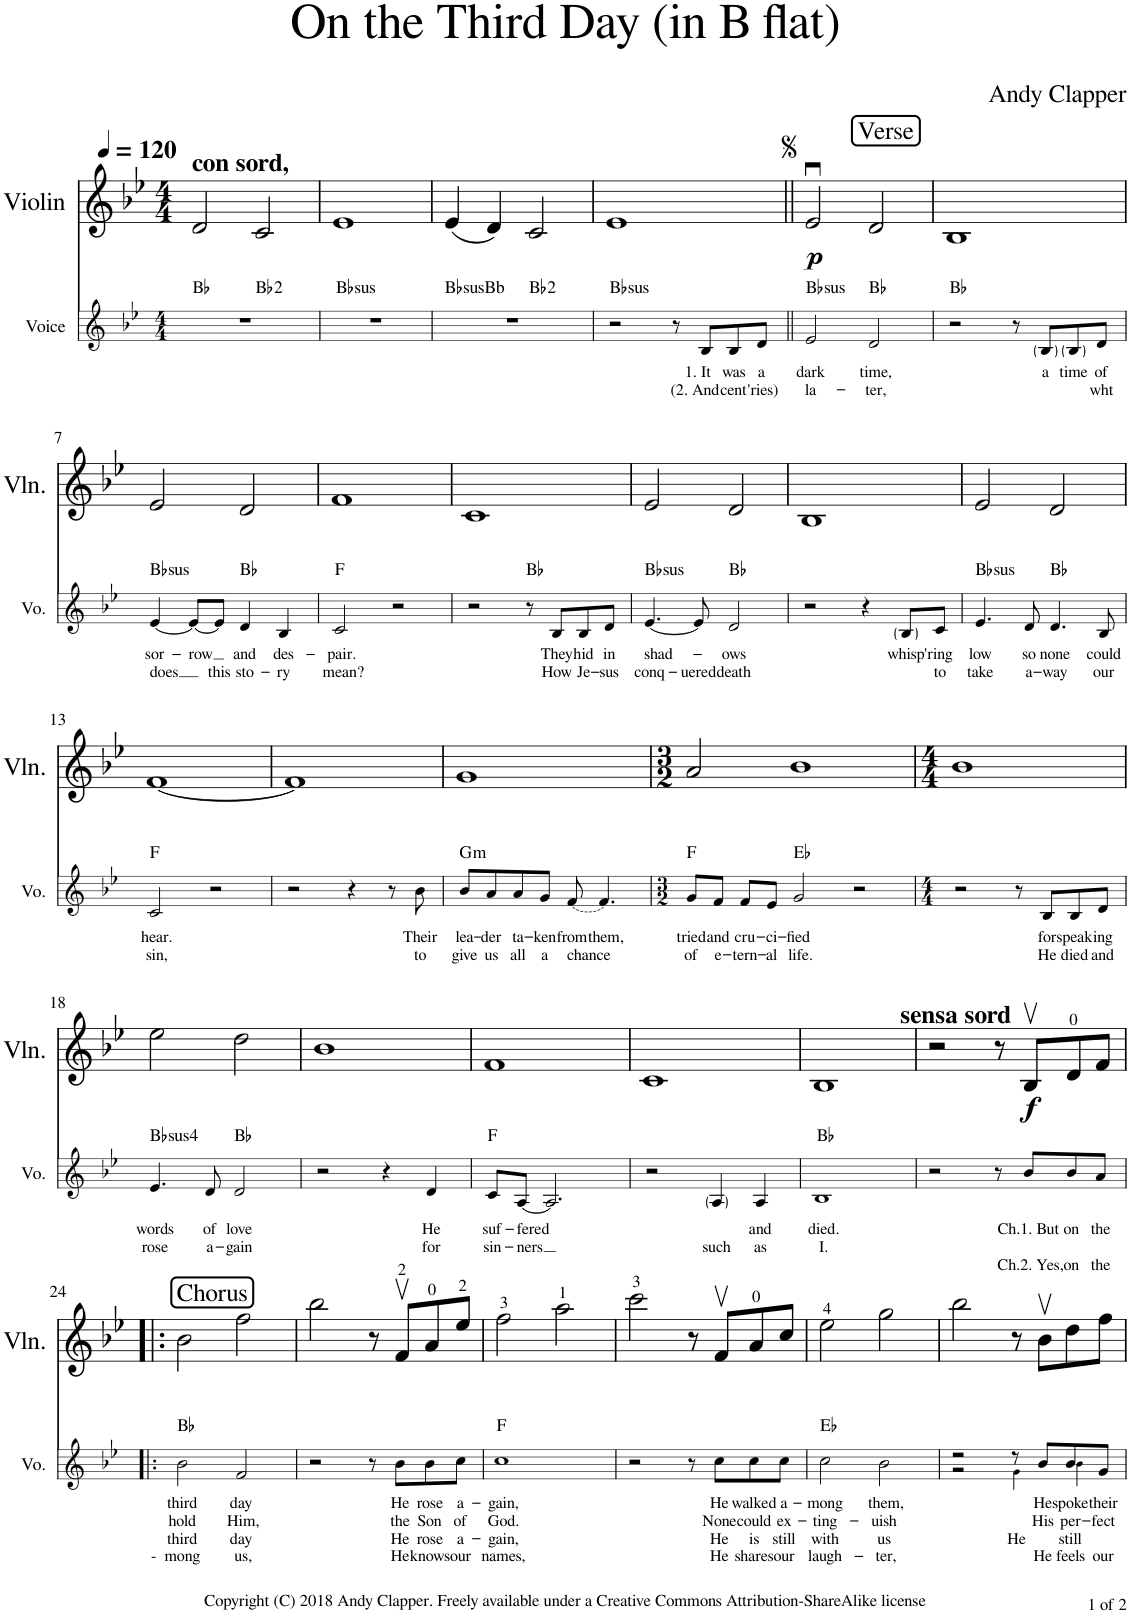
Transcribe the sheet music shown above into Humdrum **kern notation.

**kern	**text	**text	**text	**text	**harte	**kern	**dynam
*part2	*part2	*part2	*part2	*part2	*part2	*part1	*part1
*staff2	*staff2	*staff2	*staff2	*staff2	*	*staff1	*staff1
*I"Voice	*	*	*	*	*	*I"Violin	*
*I'Vo.	*	*	*	*	*	*I'Vln.	*
*stria5	*	*	*	*	*	*	*
*clefG2	*	*	*	*	*	*clefG2	*
*k[b-e-]	*	*	*	*	*	*k[b-e-]	*
*M4/4	*	*	*	*	*	*M4/4	*
*MM120	*	*	*	*	*	*MM120	*
=1	=1	=1	=1	=1	=1	=1	=1
!	!	!	!	!	!	!LO:TX:a:B:t=con sord,	!
*^	*	*	*	*	*	*	*
1r	2ryy	.	.	.	.	Bb:maj	2d/	.
.	2ryy	.	.	.	.	Bb:maj(2)	2c/	.
=2	=2	=2	=2	=2	=2	=2	=2	=2
!	!	!	!	!	!	!LO:H:kt=sus	!	!
*v	*v	*	*	*	*	*	*	*
1r	.	.	.	.	Bb:sus4	1e-	.
=3	=3	=3	=3	=3	=3	=3	=3
!	!	!	!	!	!LO:H:kt=Bb	!	!
*^	*	*	*	*	*	*	*
1r	2ryy	.	.	.	.	Bb:maj	(4e-/	.
.	.	.	.	.	.	.	4d/)	.
.	2ryy	.	.	.	.	Bb:maj(2)	2c/	.
=4	=4	=4	=4	=4	=4	=4	=4	=4
!	!	!	!	!	!	!LO:H:kt=sus	!	!
*v	*v	*	*	*	*	*	*	*
2r	.	.	.	.	Bb:sus4	1e-	.
8r	.	.	.	.	.	.	.
!	!LO:LY:b	!LO:LY:b	!	!	!	!	!
8B-/L	1. It	(2. And	.	.	.	.	.
!	!LO:LY:b	!LO:LY:b	!	!	!	!	!
8B-/	was	cent-	.	.	.	.	.
!	!LO:LY:b	!LO:LY:b	!	!	!	!	!
8d/J	a	-'ries)	.	.	.	.	.
=5||	=5||	=5||	=5||	=5||	=5||	=5||	=5||
!	!	!	!	!	!	!LO:TX:a:t=Verse	!
!	!LO:LY:b	!LO:LY:b	!	!	!LO:H:kt=sus	!	!LO:DY:b
2e-/	dark	la-	.	.	Bb:sus4	2e-u/	p
!	!LO:LY:b	!LO:LY:b	!	!	!	!	!
2d/	time,	-ter,	.	.	Bb:maj	2d/	.
=6	=6	=6	=6	=6	=6	=6	=6
2r	.	.	.	.	Bb:maj	1B-	.
8r	.	.	.	.	.	.	.
!	!LO:LY:b	!	!	!	!	!	!
8B-/L	a	.	.	.	.	.	.
!	!LO:LY:b	!	!	!	!	!	!
8B-/	time	.	.	.	.	.	.
!	!LO:LY:b	!LO:LY:b	!	!	!	!	!
8d/J	of	wht	.	.	.	.	.
!!LO:LB:g=z
=7	=7	=7	=7	=7	=7	=7	=7
!	!LO:LY:b	!LO:LY:b	!	!	!LO:H:kt=sus	!	!
[4e-/	sor-	does	.	.	Bb:sus4	2e-/	.
!	!LO:LY:b	!	!	!	!	!	!
8e-/L_	-row	.	.	.	.	.	.
!	!	!LO:LY:b	!	!	!	!	!
8e-/J]	.	this	.	.	.	.	.
!	!LO:LY:b	!LO:LY:b	!	!	!	!	!
4d/	and	sto-	.	.	Bb:maj	2d/	.
!	!LO:LY:b	!LO:LY:b	!	!	!	!	!
4B-/	des-	-ry	.	.	.	.	.
=8	=8	=8	=8	=8	=8	=8	=8
!	!LO:LY:b	!LO:LY:b	!	!	!	!	!
2c/	-pair.	mean?	.	.	F:maj	1f	.
2r	.	.	.	.	.	.	.
=9	=9	=9	=9	=9	=9	=9	=9
2r	.	.	.	.	.	1c	.
8r	.	.	.	.	Bb:maj	.	.
!	!LO:LY:b	!LO:LY:b	!	!	!	!	!
8B-/L	They	How	.	.	.	.	.
!	!LO:LY:b	!LO:LY:b	!	!	!	!	!
8B-/	hid	Je-	.	.	.	.	.
!	!LO:LY:b	!LO:LY:b	!	!	!	!	!
8d/J	in	-sus	.	.	.	.	.
=10	=10	=10	=10	=10	=10	=10	=10
!	!LO:LY:b	!LO:LY:b	!	!	!LO:H:kt=sus	!	!
[4.e-/	shad-	conq-	.	.	Bb:sus4	2e-/	.
!	!	!LO:LY:b	!	!	!	!	!
8e-/]	.	-uered	.	.	.	.	.
!	!LO:LY:b	!LO:LY:b	!	!	!	!	!
2d/	-ows	death	.	.	Bb:maj	2d/	.
=11	=11	=11	=11	=11	=11	=11	=11
2r	.	.	.	.	.	1B-	.
4r	.	.	.	.	.	.	.
!	!LO:LY:b	!	!	!	!	!	!
8B-/L	whisp-	.	.	.	.	.	.
!	!LO:LY:b	!LO:LY:b	!	!	!	!	!
8c/J	-'ring	to	.	.	.	.	.
=12	=12	=12	=12	=12	=12	=12	=12
!	!LO:LY:b	!LO:LY:b	!	!	!LO:H:kt=sus	!	!
4.e-/	low	take	.	.	Bb:sus4	2e-/	.
!	!LO:LY:b	!LO:LY:b	!	!	!	!	!
8d/	so	a-	.	.	.	.	.
!	!LO:LY:b	!LO:LY:b	!	!	!	!	!
4.d/	none	-way	.	.	Bb:maj	2d/	.
!	!LO:LY:b	!LO:LY:b	!	!	!	!	!
8B-/	could	our	.	.	.	.	.
!!LO:LB:g=z
=13	=13	=13	=13	=13	=13	=13	=13
!	!LO:LY:b	!LO:LY:b	!	!	!	!	!
2c/	hear.	sin,	.	.	F:maj	[1f	.
2r	.	.	.	.	.	.	.
=14	=14	=14	=14	=14	=14	=14	=14
2r	.	.	.	.	.	1f]	.
4r	.	.	.	.	.	.	.
8r	.	.	.	.	.	.	.
!	!LO:LY:b	!LO:LY:b	!	!	!	!	!
8b-\	Their	to	.	.	.	.	.
=15	=15	=15	=15	=15	=15	=15	=15
!	!LO:LY:b	!LO:LY:b	!	!	!LO:H:kt=m	!	!
8b-/L	lea-	give	.	.	G:min	1g	.
!	!LO:LY:b	!LO:LY:b	!	!	!	!	!
8a/	-der	us	.	.	.	.	.
!	!LO:LY:b	!LO:LY:b	!	!	!	!	!
8a/	ta-	all	.	.	.	.	.
!	!LO:LY:b	!LO:LY:b	!	!	!	!	!
8g/J	-ken	a	.	.	.	.	.
!LO:T:dash	!LO:LY:b	!LO:LY:b	!	!	!	!	!
[8f/	from	chance	.	.	.	.	.
!	!LO:LY:b	!	!	!	!	!	!
4.f/]	them,	.	.	.	.	.	.
=16	=16	=16	=16	=16	=16	=16	=16
*M3/2	*	*	*	*	*	*M3/2	*
!	!LO:LY:b	!LO:LY:b	!	!	!	!	!
8g/L	tried	of	.	.	F:maj	2a/	.
!	!LO:LY:b	!LO:LY:b	!	!	!	!	!
8f/J	and	e-	.	.	.	.	.
!	!LO:LY:b	!LO:LY:b	!	!	!	!	!
8f/L	cru-	-tern-	.	.	.	.	.
!	!LO:LY:b	!LO:LY:b	!	!	!	!	!
8e-/J	-ci-	-al	.	.	.	.	.
!	!LO:LY:b	!LO:LY:b	!	!	!	!	!
2g/	-fied	life.	.	.	Eb:maj	1b-	.
2r	.	.	.	.	.	.	.
=17	=17	=17	=17	=17	=17	=17	=17
*M4/4	*	*	*	*	*	*M4/4	*
2r	.	.	.	.	.	1b-	.
8r	.	.	.	.	.	.	.
!	!LO:LY:b	!LO:LY:b	!	!	!	!	!
8B-/L	for	He	.	.	.	.	.
!	!LO:LY:b	!LO:LY:b	!	!	!	!	!
8B-/	speak-	died	.	.	.	.	.
!	!LO:LY:b	!LO:LY:b	!	!	!	!	!
8d/J	-ing	and	.	.	.	.	.
!!LO:LB:g=z
=18	=18	=18	=18	=18	=18	=18	=18
!	!LO:LY:b	!LO:LY:b	!	!	!LO:H:kt=4	!	!
4.e-/	words	rose	.	.	Bb:sus4	2ee-\	.
!	!LO:LY:b	!LO:LY:b	!	!	!	!	!
8d/	of	a-	.	.	.	.	.
!	!LO:LY:b	!LO:LY:b	!	!	!	!	!
2d/	love	-gain	.	.	Bb:maj	2dd\	.
=19	=19	=19	=19	=19	=19	=19	=19
2r	.	.	.	.	.	1b-	.
4r	.	.	.	.	.	.	.
!	!LO:LY:b	!LO:LY:b	!	!	!	!	!
4d/	He	for	.	.	.	.	.
=20	=20	=20	=20	=20	=20	=20	=20
!	!LO:LY:b	!LO:LY:b	!	!	!	!	!
8c/L	suf-	sin-	.	.	F:maj	1f	.
!	!LO:LY:b	!LO:LY:b	!	!	!	!	!
[8A/J	-fered	-ners	.	.	.	.	.
2.A/]	.	.	.	.	.	.	.
=21	=21	=21	=21	=21	=21	=21	=21
2r	.	.	.	.	.	1c	.
!	!	!LO:LY:b	!	!	!	!	!
4A/	.	such	.	.	.	.	.
!	!LO:LY:b	!LO:LY:b	!	!	!	!	!
4A/	and	as	.	.	.	.	.
=22	=22	=22	=22	=22	=22	=22	=22
!	!LO:LY:b	!LO:LY:b	!	!	!	!	!
1B-	died.	I.	.	.	Bb:maj	1B-	.
=23	=23	=23	=23	=23	=23	=23	=23
2r	.	.	.	.	.	2r	.
!	!	!	!	!	!	!LO:TX:a:B:t=sensa sord	!
8r	.	.	.	.	.	8r	.
!	!LO:LY:b	!	!LO:LY:b	!	!	!	!LO:DY:b
8b-/L	Ch.1. But	.	Ch.2. Yes,	.	.	8B-v/L	f
!	!LO:LY:b	!	!LO:LY:b	!	!	!	!
8b-/	on	.	on	.	.	8d/	.
!	!LO:LY:b	!	!LO:LY:b	!	!	!	!
8a/J	the	.	the	.	.	8f/J	.
!!LO:LB:g=z
=24!|:	=24!|:	=24!|:	=24!|:	=24!|:	=24!|:	=24!|:	=24!|:
!	!	!	!	!	!	!LO:TX:a:t=Chorus	!
!	!LO:LY:b	!LO:LY:b	!LO:LY:b	!LO:LY:b	!	!	!
2b-\	third	hold	third	- mong	Bb:maj	2b-\	.
!	!LO:LY:b	!LO:LY:b	!LO:LY:b	!LO:LY:b	!	!	!
2f/	day	Him,	day	us,	.	2ff\	.
=25	=25	=25	=25	=25	=25	=25	=25
2r	.	.	.	.	.	2bb-\	.
8r	.	.	.	.	.	8r	.
!	!LO:LY:b	!LO:LY:b	!LO:LY:b	!LO:LY:b	!	!	!
8b-\L	He	the	He	He	.	8fv/L	.
!	!LO:LY:b	!LO:LY:b	!LO:LY:b	!LO:LY:b	!	!	!
8b-\	rose	Son	rose	knows	.	8a/	.
!	!LO:LY:b	!LO:LY:b	!LO:LY:b	!LO:LY:b	!	!	!
8cc\J	a-	of	a-	our	.	8ee-/J	.
=26	=26	=26	=26	=26	=26	=26	=26
!	!LO:LY:b	!LO:LY:b	!LO:LY:b	!LO:LY:b	!	!	!
1cc	-gain,	God.	-gain,	names,	F:maj	2ff\	.
.	.	.	.	.	.	2aa\	.
=27	=27	=27	=27	=27	=27	=27	=27
2r	.	.	.	.	.	2ccc\	.
8r	.	.	.	.	.	8r	.
!	!LO:LY:b	!LO:LY:b	!LO:LY:b	!LO:LY:b	!	!	!
8cc\L	He	None	He	He	.	8fv/L	.
!	!LO:LY:b	!LO:LY:b	!LO:LY:b	!LO:LY:b	!	!	!
8cc\	walked	could	is	shares	.	8a/	.
!	!LO:LY:b	!LO:LY:b	!LO:LY:b	!LO:LY:b	!	!	!
8cc\J	a-	ex-	still	our	.	8cc/J	.
=28	=28	=28	=28	=28	=28	=28	=28
!	!LO:LY:b	!LO:LY:b	!LO:LY:b	!LO:LY:b	!	!	!
2cc\	-mong	-ting-	with	laugh-	Eb:maj	2ee-\	.
!	!LO:LY:b	!LO:LY:b	!LO:LY:b	!LO:LY:b	!	!	!
2b-\	them,	-uish	us	-ter,	.	2gg\	.
=29	=29	=29	=29	=29	=29	=29	=29
*^	*	*	*	*	*	*	*
2r	2r	.	.	.	.	.	2bb-\	.
!	!	!	!	!LO:LY:b	!	!	!	!
8r	4g!\	.	.	He	.	.	8r	.
!	!	!LO:LY:b	!LO:LY:b	!	!LO:LY:b	!	!	!
8b-/L	.	He	His	.	He	.	8b-v\L	.
!	!	!LO:LY:b	!LO:LY:b	!	!LO:LY:b	!	!	!
!	!	!	!	!LO:LY:b	!	!	!	!
8b-/	4b-!\	.	.	still	feels	.	8dd\	.
!	!	!LO:LY:b	!LO:LY:b	!	!LO:LY:b	!	!	!
8g/J	.	their	-fect	.	our	.	8ff\J	.
*v	*v	*	*	*	*	*	*	*
=	=	=	=	=	=	=	=
*-	*-	*-	*-	*-	*-	*-	*-
